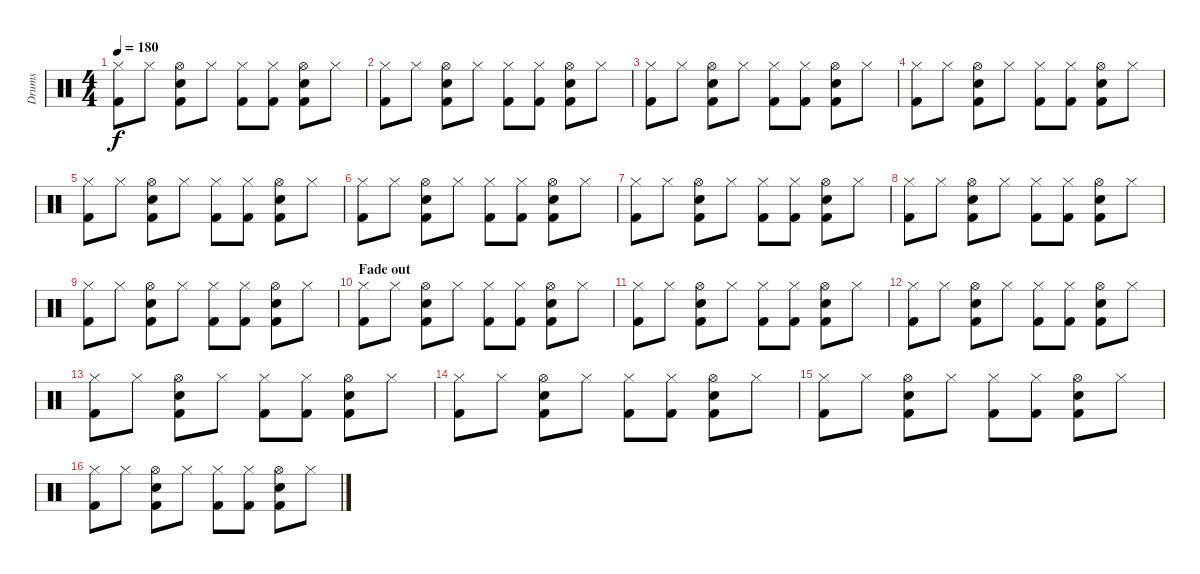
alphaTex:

\track ("Drums" "Drums") {instrument percussion}
\staff {score}
\articulation defaults
\ts (4 4)
\tempo 180
\clef neutral
\ks c
("Hi-Hat (closed)" "Kick (hit) 2").8{dy f} "Hi-Hat (closed)".8 ("Hi-Hat (open)" "Electric Snare (hit)" "Kick (hit) 2").8 "Hi-Hat (closed)".8 ("Hi-Hat (closed)" "Kick (hit) 2").8 ("Hi-Hat (closed)" "Kick (hit) 2").8 ("Hi-Hat (open)" "Electric Snare (hit)" "Kick (hit) 2").8 "Hi-Hat (closed)".8 |
("Hi-Hat (closed)" "Kick (hit) 2").8 "Hi-Hat (closed)".8 ("Hi-Hat (open)" "Electric Snare (hit)" "Kick (hit) 2").8 "Hi-Hat (closed)".8 ("Hi-Hat (closed)" "Kick (hit) 2").8 ("Hi-Hat (closed)" "Kick (hit) 2").8 ("Hi-Hat (open)" "Electric Snare (hit)" "Kick (hit) 2").8 "Hi-Hat (closed)".8 |
("Hi-Hat (closed)" "Kick (hit) 2").8 "Hi-Hat (closed)".8 ("Hi-Hat (open)" "Electric Snare (hit)" "Kick (hit) 2").8 "Hi-Hat (closed)".8 ("Hi-Hat (closed)" "Kick (hit) 2").8 ("Hi-Hat (closed)" "Kick (hit) 2").8 ("Hi-Hat (open)" "Electric Snare (hit)" "Kick (hit) 2").8 "Hi-Hat (closed)".8 |
("Hi-Hat (closed)" "Kick (hit) 2").8 "Hi-Hat (closed)".8 ("Hi-Hat (open)" "Electric Snare (hit)" "Kick (hit) 2").8 "Hi-Hat (closed)".8 ("Hi-Hat (closed)" "Kick (hit) 2").8 ("Hi-Hat (closed)" "Kick (hit) 2").8 ("Hi-Hat (open)" "Electric Snare (hit)" "Kick (hit) 2").8 "Hi-Hat (closed)".8 |
("Hi-Hat (closed)" "Kick (hit) 2").8 "Hi-Hat (closed)".8 ("Hi-Hat (open)" "Electric Snare (hit)" "Kick (hit) 2").8 "Hi-Hat (closed)".8 ("Hi-Hat (closed)" "Kick (hit) 2").8 ("Hi-Hat (closed)" "Kick (hit) 2").8 ("Hi-Hat (open)" "Electric Snare (hit)" "Kick (hit) 2").8 "Hi-Hat (closed)".8 |
("Hi-Hat (closed)" "Kick (hit) 2").8 "Hi-Hat (closed)".8 ("Hi-Hat (open)" "Electric Snare (hit)" "Kick (hit) 2").8 "Hi-Hat (closed)".8 ("Hi-Hat (closed)" "Kick (hit) 2").8 ("Hi-Hat (closed)" "Kick (hit) 2").8 ("Hi-Hat (open)" "Electric Snare (hit)" "Kick (hit) 2").8 "Hi-Hat (closed)".8 |
("Hi-Hat (closed)" "Kick (hit) 2").8 "Hi-Hat (closed)".8 ("Hi-Hat (open)" "Electric Snare (hit)" "Kick (hit) 2").8 "Hi-Hat (closed)".8 ("Hi-Hat (closed)" "Kick (hit) 2").8 ("Hi-Hat (closed)" "Kick (hit) 2").8 ("Hi-Hat (open)" "Electric Snare (hit)" "Kick (hit) 2").8 "Hi-Hat (closed)".8 |
("Hi-Hat (closed)" "Kick (hit) 2").8 "Hi-Hat (closed)".8 ("Hi-Hat (open)" "Electric Snare (hit)" "Kick (hit) 2").8 "Hi-Hat (closed)".8 ("Hi-Hat (closed)" "Kick (hit) 2").8 ("Hi-Hat (closed)" "Kick (hit) 2").8 ("Hi-Hat (open)" "Electric Snare (hit)" "Kick (hit) 2").8 "Hi-Hat (closed)".8 |
("Hi-Hat (closed)" "Kick (hit) 2").8 "Hi-Hat (closed)".8 ("Hi-Hat (open)" "Electric Snare (hit)" "Kick (hit) 2").8 "Hi-Hat (closed)".8 ("Hi-Hat (closed)" "Kick (hit) 2").8 ("Hi-Hat (closed)" "Kick (hit) 2").8 ("Hi-Hat (open)" "Electric Snare (hit)" "Kick (hit) 2").8 "Hi-Hat (closed)".8 |
\section ("" "Fade out")
("Hi-Hat (closed)" "Kick (hit) 2").8 "Hi-Hat (closed)".8 ("Hi-Hat (open)" "Electric Snare (hit)" "Kick (hit) 2").8 "Hi-Hat (closed)".8 ("Hi-Hat (closed)" "Kick (hit) 2").8 ("Hi-Hat (closed)" "Kick (hit) 2").8 ("Hi-Hat (open)" "Electric Snare (hit)" "Kick (hit) 2").8 "Hi-Hat (closed)".8 |
("Hi-Hat (closed)" "Kick (hit) 2").8 "Hi-Hat (closed)".8 ("Hi-Hat (open)" "Electric Snare (hit)" "Kick (hit) 2").8 "Hi-Hat (closed)".8 ("Hi-Hat (closed)" "Kick (hit) 2").8 ("Hi-Hat (closed)" "Kick (hit) 2").8 ("Hi-Hat (open)" "Electric Snare (hit)" "Kick (hit) 2").8 "Hi-Hat (closed)".8 |
("Hi-Hat (closed)" "Kick (hit) 2").8 "Hi-Hat (closed)".8 ("Hi-Hat (open)" "Electric Snare (hit)" "Kick (hit) 2").8 "Hi-Hat (closed)".8 ("Hi-Hat (closed)" "Kick (hit) 2").8 ("Hi-Hat (closed)" "Kick (hit) 2").8 ("Hi-Hat (open)" "Electric Snare (hit)" "Kick (hit) 2").8 "Hi-Hat (closed)".8 |
("Hi-Hat (closed)" "Kick (hit) 2").8 "Hi-Hat (closed)".8 ("Hi-Hat (open)" "Electric Snare (hit)" "Kick (hit) 2").8 "Hi-Hat (closed)".8 ("Hi-Hat (closed)" "Kick (hit) 2").8 ("Hi-Hat (closed)" "Kick (hit) 2").8 ("Hi-Hat (open)" "Electric Snare (hit)" "Kick (hit) 2").8 "Hi-Hat (closed)".8 |
("Hi-Hat (closed)" "Kick (hit) 2").8 "Hi-Hat (closed)".8 ("Hi-Hat (open)" "Electric Snare (hit)" "Kick (hit) 2").8 "Hi-Hat (closed)".8 ("Hi-Hat (closed)" "Kick (hit) 2").8 ("Hi-Hat (closed)" "Kick (hit) 2").8 ("Hi-Hat (open)" "Electric Snare (hit)" "Kick (hit) 2").8 "Hi-Hat (closed)".8 |
("Hi-Hat (closed)" "Kick (hit) 2").8 "Hi-Hat (closed)".8 ("Hi-Hat (open)" "Electric Snare (hit)" "Kick (hit) 2").8 "Hi-Hat (closed)".8 ("Hi-Hat (closed)" "Kick (hit) 2").8 ("Hi-Hat (closed)" "Kick (hit) 2").8 ("Hi-Hat (open)" "Electric Snare (hit)" "Kick (hit) 2").8 "Hi-Hat (closed)".8 |
("Hi-Hat (closed)" "Kick (hit) 2").8 "Hi-Hat (closed)".8 ("Hi-Hat (open)" "Electric Snare (hit)" "Kick (hit) 2").8 "Hi-Hat (closed)".8 ("Hi-Hat (closed)" "Kick (hit) 2").8 ("Hi-Hat (closed)" "Kick (hit) 2").8 ("Hi-Hat (open)" "Electric Snare (hit)" "Kick (hit) 2").8 "Hi-Hat (closed)".8
